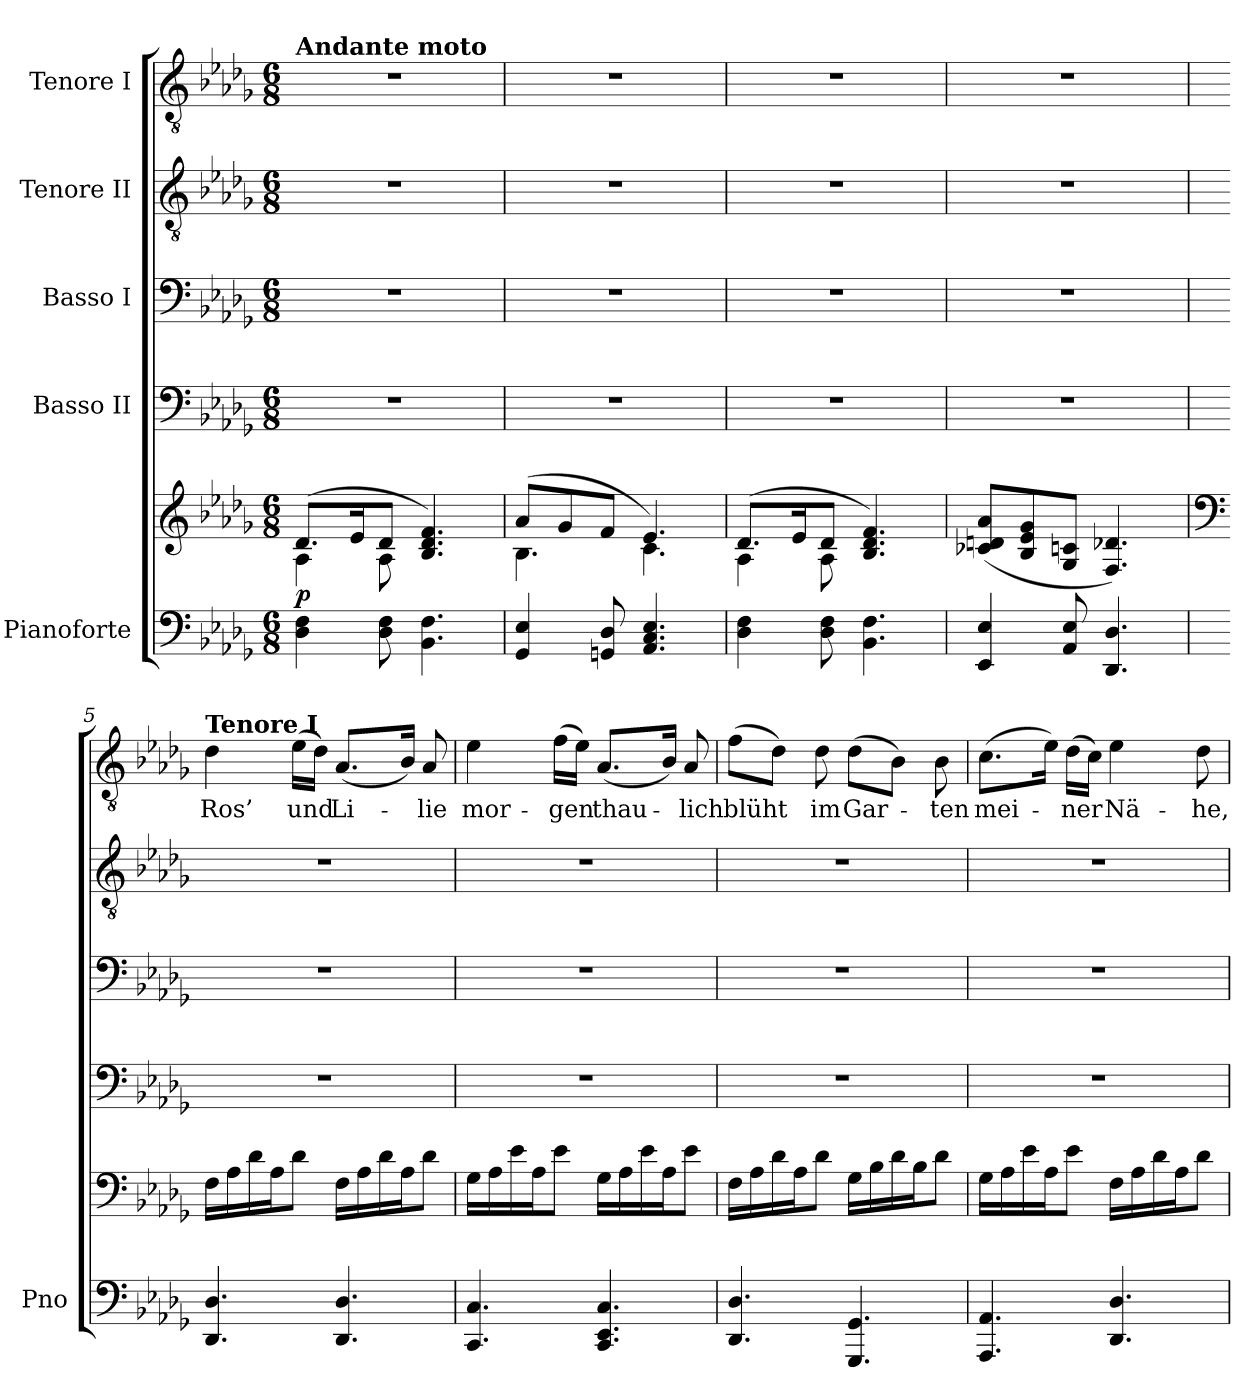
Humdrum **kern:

**kern	**kern	**dynam	**kern	**kern	**kern	**kern	**text
*part5	*part5	*part5	*part4	*part3	*part2	*part1	*part1
*staff6	*staff5	*staff5/6	*staff4	*staff3	*staff2	*staff1	*staff1
*I"Pianoforte	*	*	*I"Basso II	*I"Basso I	*I"Tenore II	*I"Tenore I	*
*I'Pno	*	*	*	*	*	*	*
*clefF4	*clefG2	*	*clefF4	*clefF4	*clefGv2	*clefGv2	*
*k[b-e-a-d-g-]	*k[b-e-a-d-g-]	*	*k[b-e-a-d-g-]	*k[b-e-a-d-g-]	*k[b-e-a-d-g-]	*k[b-e-a-d-g-]	*
*M6/8	*M6/8	*	*M6/8	*M6/8	*M6/8	*M6/8	*
=1	=1	=1	=1	=1	=1	=1	=1
*	*^	*	*	*	*	*	*
!	!	!	!	!	!	!	!LO:TX:a:B:t=Andante moto	!
!	!	!	!LO:DY:b	!	!	!	!	!
4D-\ 4F\	(8.d-/L	4A-\	p	2.r	2.r	2.r	2.r	.
.	16e-/K	.	.	.	.	.	.	.
8D-\ 8F\	8d-/J	8A-\	.	.	.	.	.	.
4.BB-\ 4.F\	4.B-/ 4.d-/ 4.f/)	4.ryy	.	.	.	.	.	.
=2	=2	=2	=2	=2	=2	=2	=2	=2
4GG-/ 4E-/	(8a-/L	4.B-\	.	2.r	2.r	2.r	2.r	.
.	8g-/	.	.	.	.	.	.	.
8GGn/ 8D-/	8f/J	.	.	.	.	.	.	.
4.AA-/ 4.C/ 4.E-/	4.e-/)	4.c\	.	.	.	.	.	.
=3	=3	=3	=3	=3	=3	=3	=3	=3
4D-\ 4F\	(8.d-/L	4A-\	.	2.r	2.r	2.r	2.r	.
.	16e-/K	.	.	.	.	.	.	.
8D-\ 8F\	8d-/J	8A-\	.	.	.	.	.	.
4.BB-\ 4.F\	4.B-/ 4.d-/ 4.f/)	4.ryy	.	.	.	.	.	.
*	*v	*v	*	*	*	*	*	*
=4	=4	=4	=4	=4	=4	=4	=4
4EE-/ 4E-/	(>8c-X/ 8dn/ 8a-/L	.	2.r	2.r	2.r	2.r	.
.	8B-/ 8e-/ 8g-/	.	.	.	.	.	.
8AA-/ 8E-/	8G-/ 8cn/J	.	.	.	.	.	.
4.DD-/ 4.D-/	4.F/ 4.d-X/)	.	.	.	.	.	.
!!LO:LB:g=z
=5	=5	=5	=5	=5	=5	=5	=5
*	*clefF4	*	*	*	*	*	*
!	!	!	!	!	!	!LO:TX:a:B:t=Tenore I	!
!	!	!	!	!	!	!	!LO:LY:b
4.DD-/ 4.D-/	16F\LL	.	2.r	2.r	2.r	4d-\	Ros’
.	16A-\	.	.	.	.	.	.
.	16d-\	.	.	.	.	.	.
.	16A-\J	.	.	.	.	.	.
!	!	!	!	!	!	!	!LO:LY:b
.	8d-\J	.	.	.	.	(16e-\LL	und
.	.	.	.	.	.	16d-\JJ)	.
!	!	!	!	!	!	!	!LO:LY:b
4.DD-/ 4.D-/	16F\LL	.	.	.	.	(8.A-/L	Li-
.	16A-\	.	.	.	.	.	.
.	16d-\	.	.	.	.	.	.
.	16A-\J	.	.	.	.	16B-/Jk)	.
!	!	!	!	!	!	!	!LO:LY:b
.	8d-\J	.	.	.	.	8A-/	-lie
=6	=6	=6	=6	=6	=6	=6	=6
!	!	!	!	!	!	!	!LO:LY:b
4.CC/ 4.C/	16G-\LL	.	2.r	2.r	2.r	4e-\	mor-
.	16A-\	.	.	.	.	.	.
.	16e-\	.	.	.	.	.	.
.	16A-\J	.	.	.	.	.	.
!	!	!	!	!	!	!	!LO:LY:b
.	8e-\J	.	.	.	.	(16f\LL	-gen
.	.	.	.	.	.	16e-\JJ)	.
!	!	!	!	!	!	!	!LO:LY:b
4.CC/ 4.EE-/ 4.C/	16G-\LL	.	.	.	.	(8.A-/L	thau-
.	16A-\	.	.	.	.	.	.
.	16e-\	.	.	.	.	.	.
.	16A-\J	.	.	.	.	16B-/Jk)	.
!	!	!	!	!	!	!	!LO:LY:b
.	8e-\J	.	.	.	.	8A-/	-lich
=7	=7	=7	=7	=7	=7	=7	=7
!	!	!	!	!	!	!	!LO:LY:b
4.DD-/ 4.D-/	16F\LL	.	2.r	2.r	2.r	(8f\L	blüht
.	16A-\	.	.	.	.	.	.
.	16d-\	.	.	.	.	8d-\J)	.
.	16A-\J	.	.	.	.	.	.
!	!	!	!	!	!	!	!LO:LY:b
.	8d-\J	.	.	.	.	8d-\	im
!	!	!	!	!	!	!	!LO:LY:b
4.GGG-/ 4.GG-/	16G-\LL	.	.	.	.	(8d-\L	Gar-
.	16B-\	.	.	.	.	.	.
.	16d-\	.	.	.	.	8B-\J)	.
.	16B-\J	.	.	.	.	.	.
!	!	!	!	!	!	!	!LO:LY:b
.	8d-\J	.	.	.	.	8B-\	-ten
=8	=8	=8	=8	=8	=8	=8	=8
!	!	!	!	!	!	!	!LO:LY:b
4.AAA-/ 4.AA-/	16G-\LL	.	2.r	2.r	2.r	(8.c\L	mei-
.	16A-\	.	.	.	.	.	.
.	16e-\	.	.	.	.	.	.
.	16A-\J	.	.	.	.	16e-\Jk)	.
!	!	!	!	!	!	!	!LO:LY:b
.	8e-\J	.	.	.	.	(16d-\LL	-ner
.	.	.	.	.	.	16c\JJ)	.
!	!	!	!	!	!	!	!LO:LY:b
4.DD-/ 4.D-/	16F\LL	.	.	.	.	4e-\	Nä-
.	16A-\	.	.	.	.	.	.
.	16d-\	.	.	.	.	.	.
.	16A-\J	.	.	.	.	.	.
!	!	!	!	!	!	!	!LO:LY:b
.	8d-\J	.	.	.	.	8d-\	-he,
=	=	=	=	=	=	=	=
*-	*-	*-	*-	*-	*-	*-	*-
